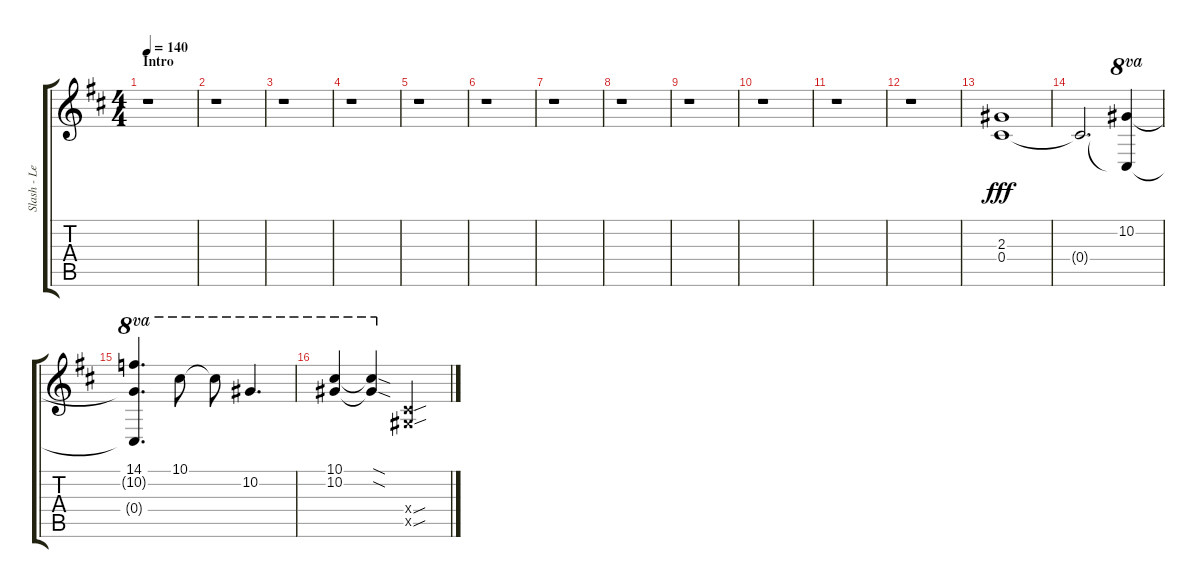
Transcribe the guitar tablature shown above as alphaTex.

\track ("Slash - Lead Guitar" "Slash - Le") {instrument distortionguitar}
\staff {score tabs}
\tuning (Eb4 Bb3 Gb3 Db3 Ab2 Eb2) {hide}
\ts (4 4)
\section ("" "Intro")
\tempo 140
\clef g2
\ks d
r.1{dy fff instrument distortionguitar} |
r.1 |
r.1 |
r.1 |
r.1 |
r.1 |
r.1 |
r.1 |
r.1 |
r.1 |
r.1 |
r.1 |
(2.3 0.4).1 |
0.4{t}.2{d} (10.2 0.4{t}).4{ot 8va} |
(14.1 10.2{t} 0.4{t}).4{d ot 8va} 10.1.8{ot 8va} 10.1{t}.8{ot 8va} 10.2.4{d ot 8va} |
(10.1 10.2).4{ot 8va} (10.1{sod t} 10.2{sod t}).4{ot 8va} (0.4{sou x} 0.5{sou x}).2
